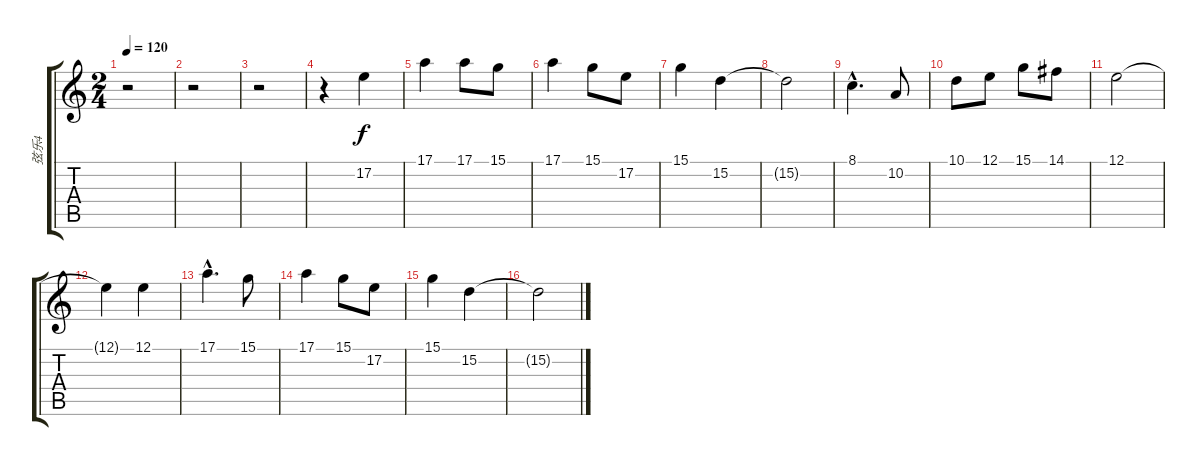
\track ("弦乐4" "弦乐4") {instrument pad1newage}
\staff {score tabs}
\tuning (E4 B3 G3 D3 A2 E2) {hide}
\ts (2 4)
\tempo 120
\clef g2
\ks c
r.2{dy f} |
r.2 |
r.2 |
r.4 17.2.4 |
17.1.4 17.1.8 15.1.8 |
17.1.4 15.1.8 17.2.8 |
15.1.4 15.2.4 |
15.2{t}.2 |
8.1{hac}.4{d} 10.2.8 |
10.1.8 12.1.8 15.1.8 14.1.8 |
12.1.2 |
12.1{t}.4 12.1.4 |
17.1{hac}.4{d} 15.1.8 |
17.1.4 15.1.8 17.2.8 |
15.1.4 15.2.4 |
15.2{t}.2
